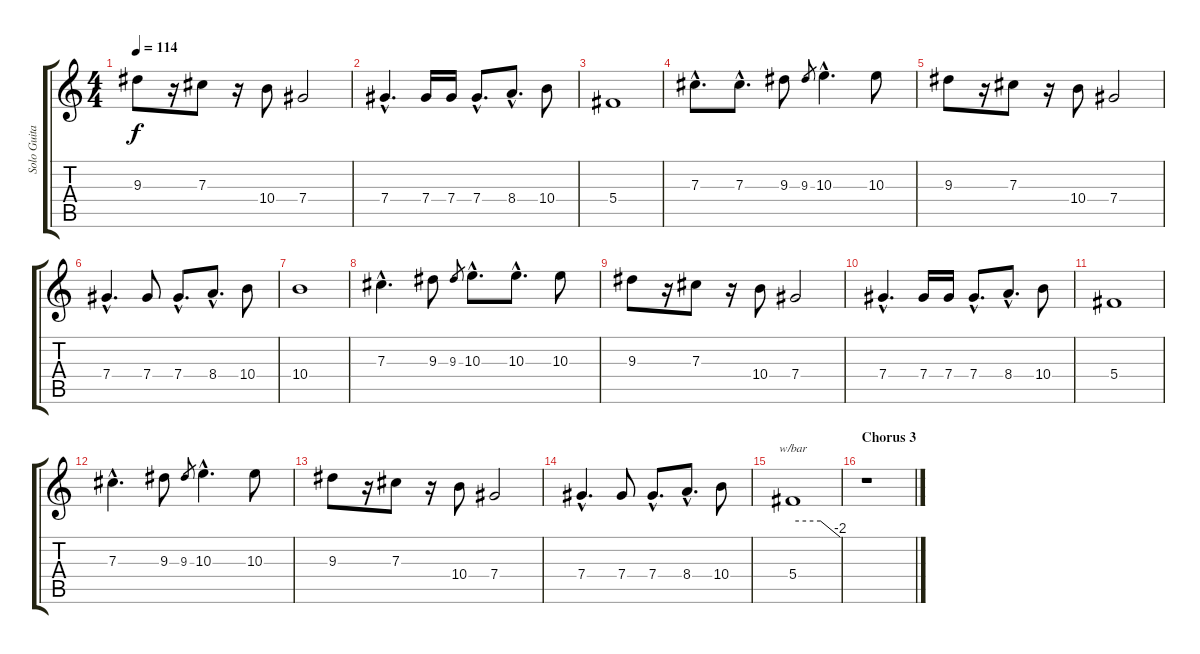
\track ("Solo Guitar 1" "Solo Guita") {instrument distortionguitar}
\staff {score tabs}
\tuning (Eb4 Bb3 Gb3 Db3 Ab2 Eb2) {hide}
\ts (4 4)
\tempo 114
\clef g2
\ks c
9.3.8{dy f} r.16 7.3.8 r.16 10.4.8 7.4.2 |
7.4{hac}.4{d} 7.4.16 7.4.16 7.4{hac}.8{d} 8.4{hac}.8{d} 10.4.8 |
5.4.1 |
7.3{hac}.8{d} 7.3{hac}.8{d} 9.3.8 9.3.8{gr} 10.3{hac}.4{d} 10.3.8 |
9.3.8 r.16 7.3.8 r.16 10.4.8 7.4.2 |
7.4{hac}.4{d} 7.4.8 7.4{hac}.8{d} 8.4{hac}.8{d} 10.4.8 |
10.4.1 |
7.3{hac}.4{d} 9.3.8 9.3.8{gr} 10.3{hac}.8{d} 10.3{hac}.8{d} 10.3.8 |
9.3.8 r.16 7.3.8 r.16 10.4.8 7.4.2 |
7.4{hac}.4{d} 7.4.16 7.4.16 7.4{hac}.8{d} 8.4{hac}.8{d} 10.4.8 |
5.4.1 |
7.3{hac}.4{d} 9.3.8 9.3.8{gr} 10.3{hac}.4{d} 10.3.8 |
9.3.8 r.16 7.3.8 r.16 10.4.8 7.4.2 |
7.4{hac}.4{d} 7.4.8 7.4{hac}.8{d} 8.4{hac}.8{d} 10.4.8 |
5.4.1{tbe (custom default 0 0 35 0 60 -8)} |
\section ("" "Chorus 3")
r.1
